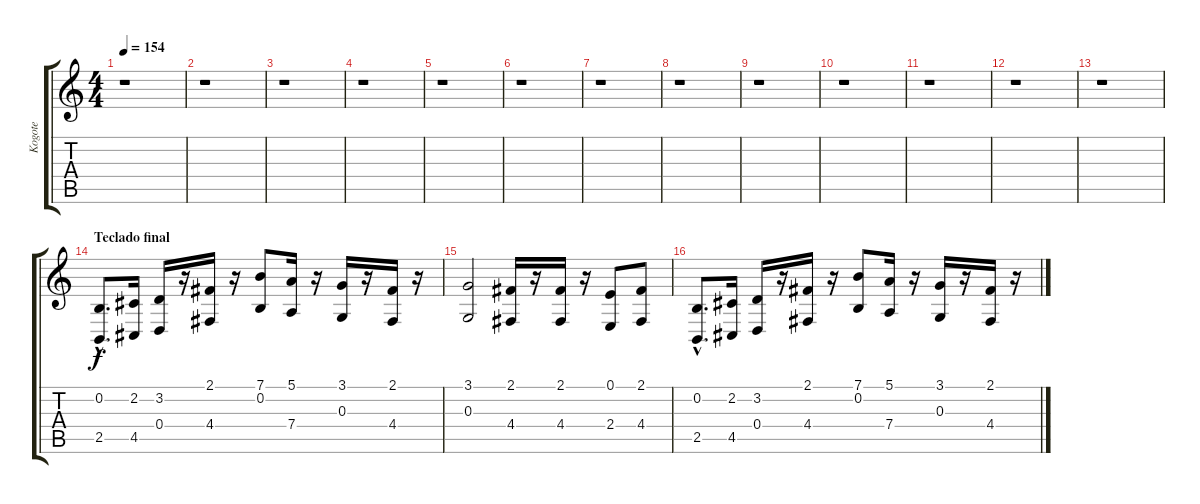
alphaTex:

\track ("Kogote" "Kogote") {instrument brasssection}
\staff {score tabs}
\tuning (E4 B3 G3 D3 A2 E2) {hide}
\ts (4 4)
\tempo 154
\clef g2
\ks c
r.1{dy f} |
r.1 |
r.1 |
r.1 |
r.1 |
r.1 |
r.1 |
r.1 |
r.1 |
r.1 |
r.1 |
r.1 |
r.1 |
\section ("" "Teclado final")
(0.2{hac} 2.5{hac}).8{d} (2.2 4.5).16 (3.2 0.4).16 r.16 (2.1 4.4).16 r.16 (7.1 0.2).8 (5.1 7.4).16 r.16 (3.1 0.3).16 r.16 (2.1 4.4).16 r.16 |
(3.1 0.3).2 (2.1 4.4).16 r.16 (2.1 4.4).16 r.16 (0.1 2.4).8 (2.1 4.4).8 |
(0.2{hac} 2.5{hac}).8{d} (2.2 4.5).16 (3.2 0.4).16 r.16 (2.1 4.4).16 r.16 (7.1 0.2).8 (5.1 7.4).16 r.16 (3.1 0.3).16 r.16 (2.1 4.4).16 r.16
